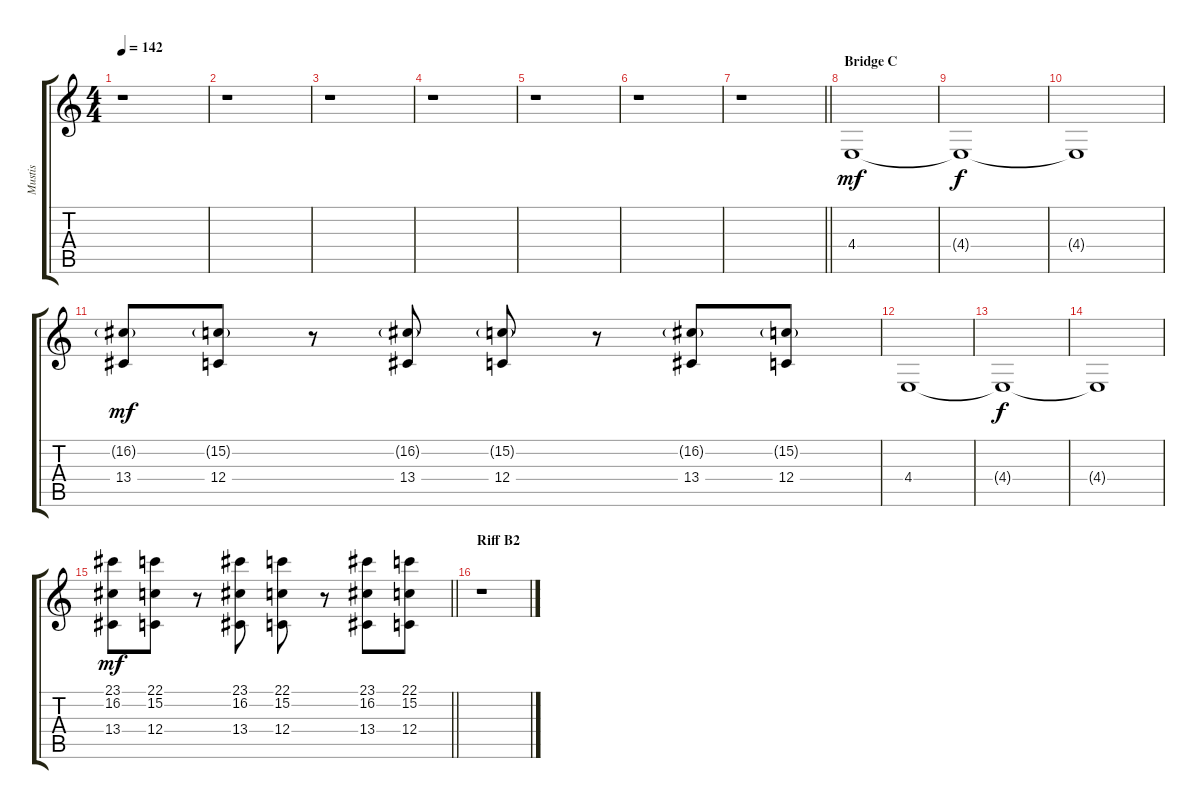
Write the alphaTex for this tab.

\track ("Mustis" "Mustis") {instrument synthstrings2}
\staff {score tabs}
\tuning (D4 A3 F3 C3 G2 D2) {hide}
\ts (4 4)
\tempo 142
\clef g2
\ks c
r.1{dy f} |
r.1 |
r.1 |
r.1 |
r.1 |
r.1 |
\barLineRight lightlight
r.1 |
\section ("" "Bridge C")
4.4.1{dy mf instrument stringensemble1} |
4.4{t}.1{dy f} |
4.4{t}.1 |
(16.2{g} 13.4).8{dy mf} (15.2{g} 12.4).8 r.8 (16.2{g} 13.4).8 (15.2{g} 12.4).8 r.8 (16.2{g} 13.4).8 (15.2{g} 12.4).8 |
4.4.1 |
4.4{t}.1{dy f} |
4.4{t}.1 |
\barLineRight lightlight
(23.1 16.2 13.4).8{dy mf} (22.1 15.2 12.4).8 r.8 (23.1 16.2 13.4).8 (22.1 15.2 12.4).8 r.8 (23.1 16.2 13.4).8 (22.1 15.2 12.4).8 |
\section ("" "Riff B2")
r.1
